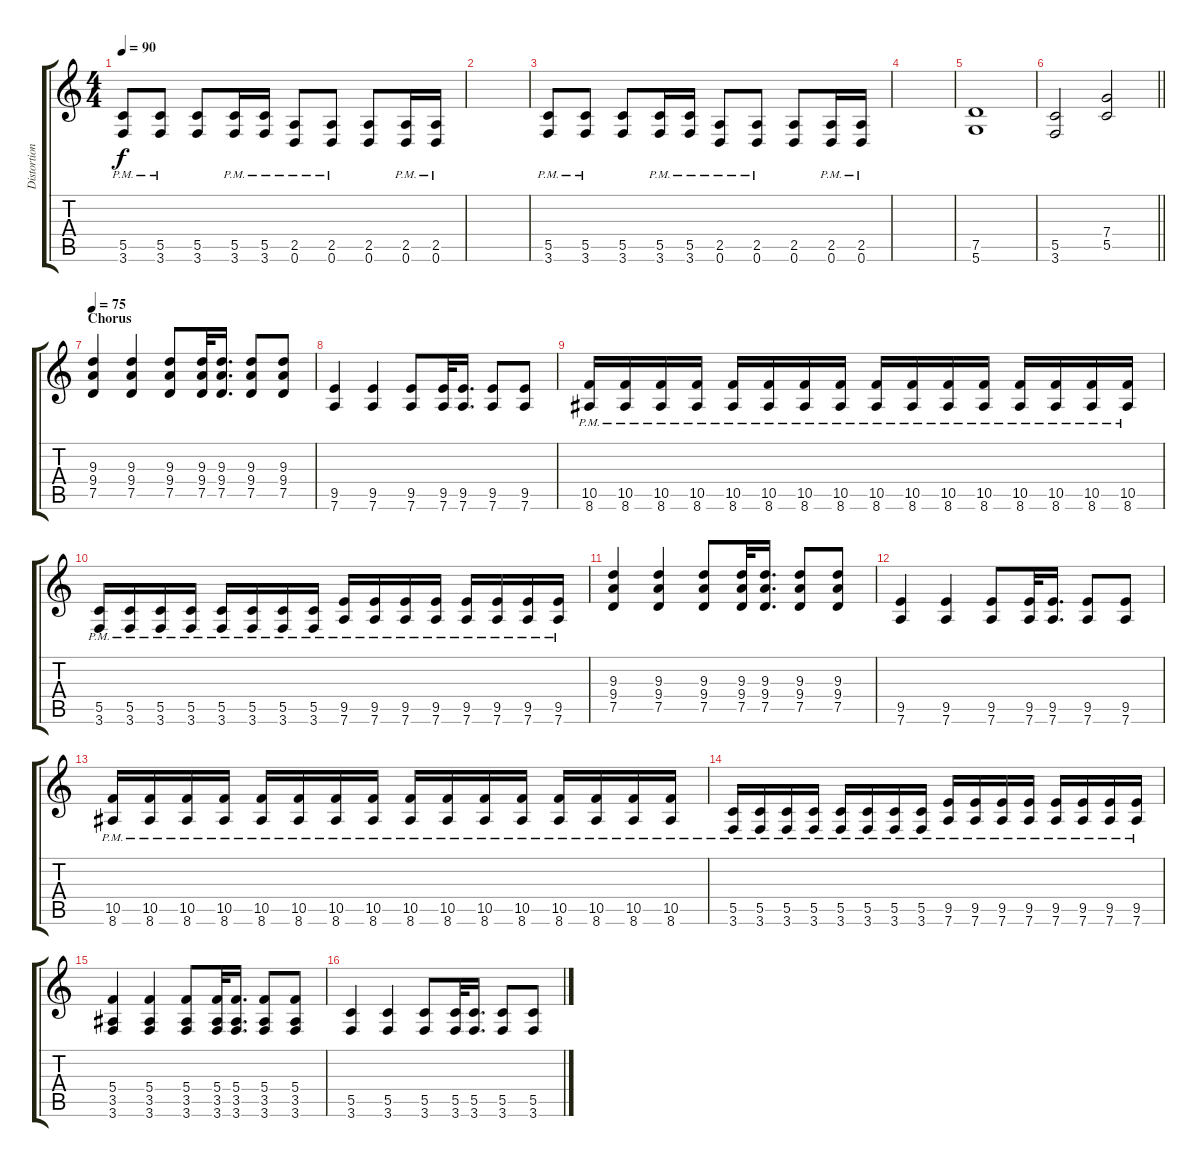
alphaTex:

\track ("Distortion Guitar" "Distortion") {instrument distortionguitar}
\staff {score tabs}
\tuning (D4 A3 F3 C3 G2 D2) {hide}
\ts (4 4)
\tempo 90
\clef g2
\ks c
(5.5{pm} 3.6{pm}).8{dy f} (5.5{pm} 3.6{pm}).8 (5.5 3.6).8 (5.5{pm} 3.6{pm}).16 (5.5{pm} 3.6{pm}).16 (2.5{pm} 0.6{pm}).8 (2.5{pm} 0.6{pm}).8 (2.5 0.6).8 (2.5{pm} 0.6{pm}).16 (2.5{pm} 0.6{pm}).16 |
|
(5.5{pm} 3.6{pm}).8 (5.5{pm} 3.6{pm}).8 (5.5 3.6).8 (5.5{pm} 3.6{pm}).16 (5.5{pm} 3.6{pm}).16 (2.5{pm} 0.6{pm}).8 (2.5{pm} 0.6{pm}).8 (2.5 0.6).8 (2.5{pm} 0.6{pm}).16 (2.5{pm} 0.6{pm}).16 |
|
(7.5 5.6).1 |
\barLineRight lightlight
(5.5 3.6).2 (7.4 5.5).2 |
\section ("" "Chorus")
\tempo 75
(9.3 9.4 7.5).4 (9.3 9.4 7.5).4 (9.3 9.4 7.5).8 (9.3 9.4 7.5).32 (9.3 9.4 7.5).16{d} (9.3 9.4 7.5).8 (9.3 9.4 7.5).8 |
(9.5 7.6).4 (9.5 7.6).4 (9.5 7.6).8 (9.5 7.6).32 (9.5 7.6).16{d} (9.5 7.6).8 (9.5 7.6).8 |
(10.5{pm} 8.6{pm}).16 (10.5{pm} 8.6{pm}).16 (10.5{pm} 8.6{pm}).16 (10.5{pm} 8.6{pm}).16 (10.5{pm} 8.6{pm}).16 (10.5{pm} 8.6{pm}).16 (10.5{pm} 8.6{pm}).16 (10.5{pm} 8.6{pm}).16 (10.5{pm} 8.6{pm}).16 (10.5{pm} 8.6{pm}).16 (10.5{pm} 8.6{pm}).16 (10.5{pm} 8.6{pm}).16 (10.5{pm} 8.6{pm}).16 (10.5{pm} 8.6{pm}).16 (10.5{pm} 8.6{pm}).16 (10.5{pm} 8.6{pm}).16 |
(5.5{pm} 3.6{pm}).16 (5.5{pm} 3.6{pm}).16 (5.5{pm} 3.6{pm}).16 (5.5{pm} 3.6{pm}).16 (5.5{pm} 3.6{pm}).16 (5.5{pm} 3.6{pm}).16 (5.5{pm} 3.6{pm}).16 (5.5{pm} 3.6{pm}).16 (9.5{pm} 7.6{pm}).16 (9.5{pm} 7.6{pm}).16 (9.5{pm} 7.6{pm}).16 (9.5{pm} 7.6{pm}).16 (9.5{pm} 7.6{pm}).16 (9.5{pm} 7.6{pm}).16 (9.5{pm} 7.6{pm}).16 (9.5{pm} 7.6{pm}).16 |
(9.3 9.4 7.5).4 (9.3 9.4 7.5).4 (9.3 9.4 7.5).8 (9.3 9.4 7.5).32 (9.3 9.4 7.5).16{d} (9.3 9.4 7.5).8 (9.3 9.4 7.5).8 |
(9.5 7.6).4 (9.5 7.6).4 (9.5 7.6).8 (9.5 7.6).32 (9.5 7.6).16{d} (9.5 7.6).8 (9.5 7.6).8 |
(10.5{pm} 8.6{pm}).16 (10.5{pm} 8.6{pm}).16 (10.5{pm} 8.6{pm}).16 (10.5{pm} 8.6{pm}).16 (10.5{pm} 8.6{pm}).16 (10.5{pm} 8.6{pm}).16 (10.5{pm} 8.6{pm}).16 (10.5{pm} 8.6{pm}).16 (10.5{pm} 8.6{pm}).16 (10.5{pm} 8.6{pm}).16 (10.5{pm} 8.6{pm}).16 (10.5{pm} 8.6{pm}).16 (10.5{pm} 8.6{pm}).16 (10.5{pm} 8.6{pm}).16 (10.5{pm} 8.6{pm}).16 (10.5{pm} 8.6{pm}).16 |
(5.5{pm} 3.6{pm}).16 (5.5{pm} 3.6{pm}).16 (5.5{pm} 3.6{pm}).16 (5.5{pm} 3.6{pm}).16 (5.5{pm} 3.6{pm}).16 (5.5{pm} 3.6{pm}).16 (5.5{pm} 3.6{pm}).16 (5.5{pm} 3.6{pm}).16 (9.5{pm} 7.6{pm}).16 (9.5{pm} 7.6{pm}).16 (9.5{pm} 7.6{pm}).16 (9.5{pm} 7.6{pm}).16 (9.5{pm} 7.6{pm}).16 (9.5{pm} 7.6{pm}).16 (9.5{pm} 7.6{pm}).16 (9.5{pm} 7.6{pm}).16 |
(5.4 3.5 3.6).4 (5.4 3.5 3.6).4 (5.4 3.5 3.6).8 (5.4 3.5 3.6).32 (5.4 3.5 3.6).16{d} (5.4 3.5 3.6).8 (5.4 3.5 3.6).8 |
(5.5 3.6).4 (5.5 3.6).4 (5.5 3.6).8 (5.5 3.6).32 (5.5 3.6).16{d} (5.5 3.6).8 (5.5 3.6).8
